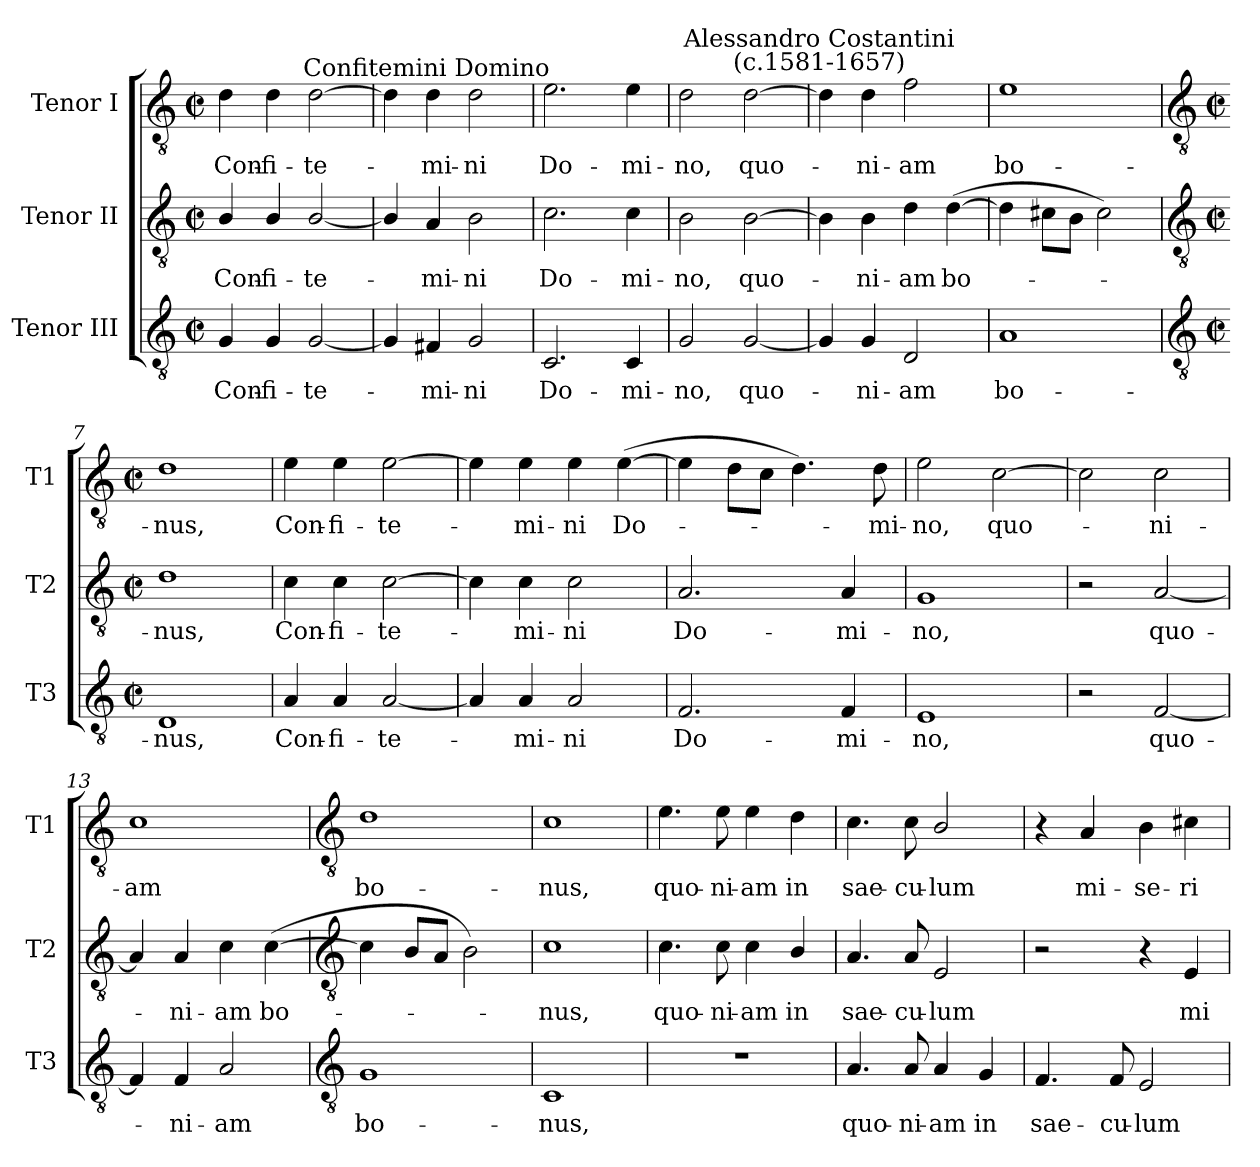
**kern	**text	**kern	**text	**kern	**text
*part3	*part3	*part2	*part2	*part1	*part1
*staff3	*staff3	*staff2	*staff2	*staff1	*staff1
*I"Tenor III	*	*I"Tenor II	*	*I"Tenor I	*
*I'T3	*	*I'T2	*	*I'T1	*
*clefGv2	*	*clefGv2	*	*clefGv2	*
*k[]	*	*k[]	*	*k[]	*
*C:	*	*C:	*	*C:	*
*M2/2	*	*M2/2	*	*M2/2	*
*met(c|)	*	*met(c|)	*	*met(c|)	*
=1	=1	=1	=1	=1	=1
!	!LO:LY:b	!	!LO:LY:b	!	!LO:LY:b
4G	Con-	4B/	Con-	4d	Con-
!	!LO:LY:b	!	!LO:LY:b	!	!LO:LY:b
4G	-fi-	4B/	-fi-	4d	-fi-
!	!LO:LY:b	!	!LO:LY:b	!	!LO:LY:b
[2G	-te-	[2B/	-te-	[2d	-te-
=2	=2	=2	=2	=2	=2
4G]	.	4B/]	.	4d]	.
!	!	!	!	!LO:TX:a:cj:t=Confitemini Domino	!
!	!LO:LY:b	!	!LO:LY:b	!	!LO:LY:b
4F#X	mi-	4A	mi-	4d	mi-
!	!LO:LY:b	!	!LO:LY:b	!	!LO:LY:b
2G	-ni	2B	-ni	2d	-ni
=3	=3	=3	=3	=3	=3
!	!LO:LY:b	!	!LO:LY:b	!	!LO:LY:b
2.C	Do-	2.c	Do-	2.e	Do-
!	!LO:LY:b	!	!LO:LY:b	!	!LO:LY:b
4C	-mi-	4c	-mi-	4e	-mi-
=4	=4	=4	=4	=4	=4
!	!LO:LY:b	!	!LO:LY:b	!	!LO:LY:b
2G	-no,	2B	-no,	2d	-no,
!	!LO:LY:b	!	!LO:LY:b	!	!LO:LY:b
[2G	quo-	[2B	quo-	[2d	quo-
=5	=5	=5	=5	=5	=5
!	!	!	!	!LO:TX:a:cj:t=Alessandro Costantini\n(c.1581-1657)	!
4G]	.	4B]	.	4d]	.
!	!LO:LY:b	!	!LO:LY:b	!	!LO:LY:b
4G	ni-	4B	ni-	4d	ni-
!	!LO:LY:b	!	!LO:LY:b	!	!LO:LY:b
2D	-am	4d	-am	2f	-am
!	!	!	!LO:LY:b	!	!
.	.	(>[4d	bo-	.	.
=6	=6	=6	=6	=6	=6
!	!LO:LY:b	!	!	!	!LO:LY:b
1A	bo-	4d]	.	1e	bo-
.	.	8c#XL	.	.	.
.	.	8BJ	.	.	.
.	.	2c#)	.	.	.
!!LO:LB:g=z
=7	=7	=7	=7	=7	=7
*clefGv2	*	*clefGv2	*	*clefGv2	*
*M2/2	*	*M2/2	*	*M2/2	*
*met(c|)	*	*met(c|)	*	*met(c|)	*
!	!LO:LY:b	!	!LO:LY:b	!	!LO:LY:b
1D	-nus,	1d	nus,	1d	-nus,
=8	=8	=8	=8	=8	=8
!	!LO:LY:b	!	!LO:LY:b	!	!LO:LY:b
4A	Con-	4c	Con-	4e	Con-
!	!LO:LY:b	!	!LO:LY:b	!	!LO:LY:b
4A	-fi-	4c	-fi-	4e	-fi-
!	!LO:LY:b	!	!LO:LY:b	!	!LO:LY:b
[2A	-te-	[2c	-te-	[2e	-te-
=9	=9	=9	=9	=9	=9
4A]	.	4c]	.	4e]	.
!	!LO:LY:b	!	!LO:LY:b	!	!LO:LY:b
4A	mi-	4c	mi-	4e	mi-
!	!LO:LY:b	!	!LO:LY:b	!	!LO:LY:b
2A	-ni	2c	-ni	4e	-ni
!	!	!	!	!	!LO:LY:b
.	.	.	.	(>[4e	Do-
=10	=10	=10	=10	=10	=10
!	!LO:LY:b	!	!LO:LY:b	!	!
2.F	Do-	2.A	Do-	4e]	.
.	.	.	.	8dL	.
.	.	.	.	8cJ	.
.	.	.	.	4.d)	.
!	!LO:LY:b	!	!LO:LY:b	!	!
4F	-mi-	4A	-mi-	.	.
!	!	!	!	!	!LO:LY:b
.	.	.	.	8d	mi-
=11	=11	=11	=11	=11	=11
!	!LO:LY:b	!	!LO:LY:b	!	!LO:LY:b
1E	-no,	1G	-no,	2e	-no,
!	!	!	!	!	!LO:LY:b
.	.	.	.	[2c	quo-
=12	=12	=12	=12	=12	=12
2r	.	2r	.	2c]	.
!	!LO:LY:b	!	!LO:LY:b	!	!LO:LY:b
[2F	quo-	[2A	quo-	2c	ni-
=13	=13	=13	=13	=13	=13
!	!	!	!	!	!LO:LY:b
4F]	.	4A]	.	1c	-am
!	!LO:LY:b	!	!LO:LY:b	!	!
4F	ni-	4A	ni-	.	.
!	!LO:LY:b	!	!LO:LY:b	!	!
2A	-am	4c	-am	.	.
!	!	!	!LO:LY:b	!	!
.	.	(>[4c	bo-	.	.
!!LO:LB:g=z
=14	=14	=14	=14	=14	=14
*clefGv2	*	*clefGv2	*	*clefGv2	*
!	!LO:LY:b	!	!	!	!LO:LY:b
1G	bo-	4c]	.	1d	bo-
.	.	8BL	.	.	.
.	.	8AJ	.	.	.
.	.	2B)	.	.	.
=15	=15	=15	=15	=15	=15
!	!LO:LY:b	!	!LO:LY:b	!	!LO:LY:b
1C	-nus,	1c	nus,	1c	-nus,
=16	=16	=16	=16	=16	=16
!	!	!	!LO:LY:b	!	!LO:LY:b
1r	.	4.c	quo-	4.e	quo-
!	!	!	!LO:LY:b	!	!LO:LY:b
.	.	8c	-ni-	8e	-ni-
!	!	!	!LO:LY:b	!	!LO:LY:b
.	.	4c	-am	4e	-am
!	!	!	!LO:LY:b	!	!LO:LY:b
.	.	4B/	in	4d	in
=17	=17	=17	=17	=17	=17
!	!LO:LY:b	!	!LO:LY:b	!	!LO:LY:b
4.A	quo-	4.A	sae-	4.c	sae-
!	!LO:LY:b	!	!LO:LY:b	!	!LO:LY:b
8A	-ni-	8A	-cu-	8c	-cu-
!	!LO:LY:b	!	!LO:LY:b	!	!LO:LY:b
4A	-am	2E	-lum	2B/	-lum
!	!LO:LY:b	!	!	!	!
4G	in	.	.	.	.
=18	=18	=18	=18	=18	=18
!	!LO:LY:b	!	!	!	!
4.F	sae-	2r	.	4r	.
!	!	!	!	!	!LO:LY:b
.	.	.	.	4A	mi-
!	!LO:LY:b	!	!	!	!
8F	-cu-	.	.	.	.
!	!LO:LY:b	!	!	!	!LO:LY:b
2E	-lum	4r	.	4B	-se-
!	!	!	!LO:LY:b	!	!LO:LY:b
.	.	4E	mi-	4c#X	-ri-
=	=	=	=	=	=
*-	*-	*-	*-	*-	*-
